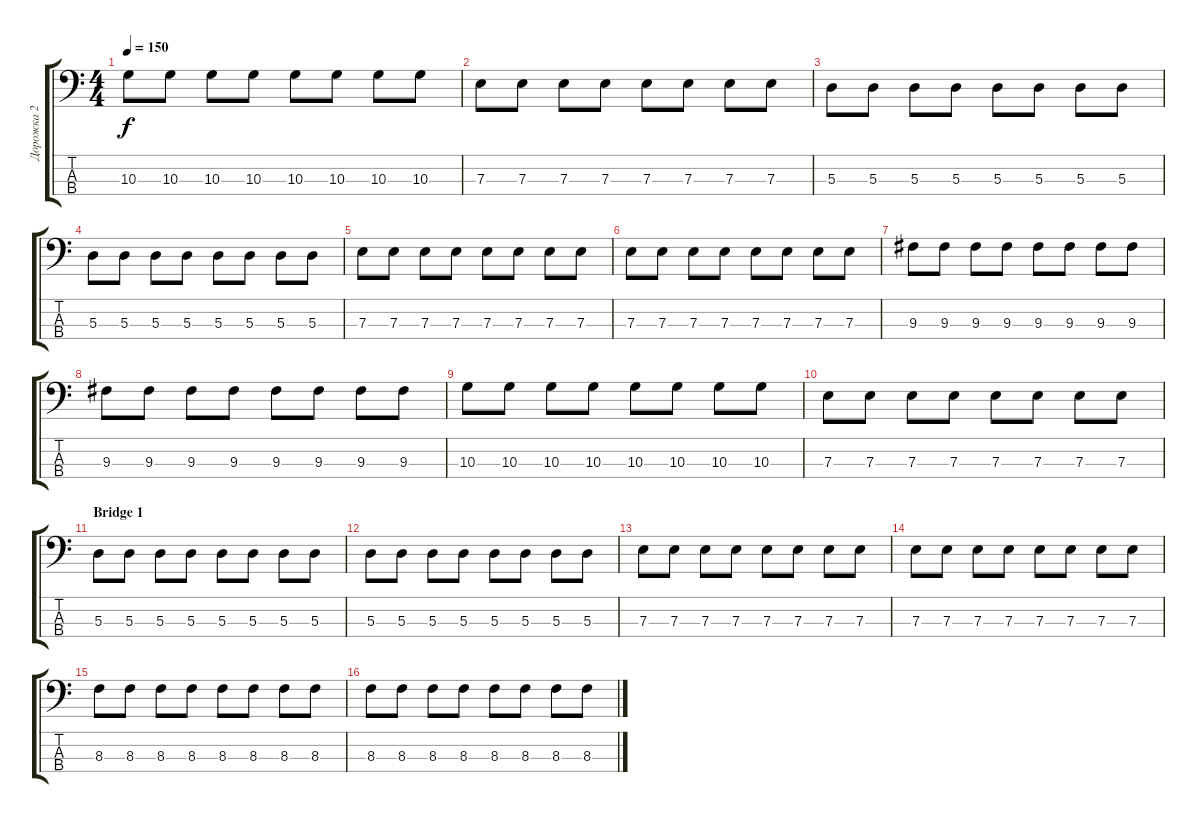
\track ("Дорожка 2" "Дорожка 2") {instrument electricbassfinger}
\staff {score tabs}
\tuning (G2 D2 A1 E1) {hide}
\ts (4 4)
\tempo 150
\clef f4
\ks c
10.3.8{dy f} 10.3.8 10.3.8 10.3.8 10.3.8 10.3.8 10.3.8 10.3.8 |
7.3.8 7.3.8 7.3.8 7.3.8 7.3.8 7.3.8 7.3.8 7.3.8 |
5.3.8 5.3.8 5.3.8 5.3.8 5.3.8 5.3.8 5.3.8 5.3.8 |
5.3.8 5.3.8 5.3.8 5.3.8 5.3.8 5.3.8 5.3.8 5.3.8 |
7.3.8 7.3.8 7.3.8 7.3.8 7.3.8 7.3.8 7.3.8 7.3.8 |
7.3.8 7.3.8 7.3.8 7.3.8 7.3.8 7.3.8 7.3.8 7.3.8 |
9.3.8 9.3.8 9.3.8 9.3.8 9.3.8 9.3.8 9.3.8 9.3.8 |
9.3.8 9.3.8 9.3.8 9.3.8 9.3.8 9.3.8 9.3.8 9.3.8 |
10.3.8 10.3.8 10.3.8 10.3.8 10.3.8 10.3.8 10.3.8 10.3.8 |
7.3.8 7.3.8 7.3.8 7.3.8 7.3.8 7.3.8 7.3.8 7.3.8 |
\section ("" "Bridge 1")
5.3.8 5.3.8 5.3.8 5.3.8 5.3.8 5.3.8 5.3.8 5.3.8 |
5.3.8 5.3.8 5.3.8 5.3.8 5.3.8 5.3.8 5.3.8 5.3.8 |
7.3.8 7.3.8 7.3.8 7.3.8 7.3.8 7.3.8 7.3.8 7.3.8 |
7.3.8 7.3.8 7.3.8 7.3.8 7.3.8 7.3.8 7.3.8 7.3.8 |
8.3.8 8.3.8 8.3.8 8.3.8 8.3.8 8.3.8 8.3.8 8.3.8 |
8.3.8 8.3.8 8.3.8 8.3.8 8.3.8 8.3.8 8.3.8 8.3.8
